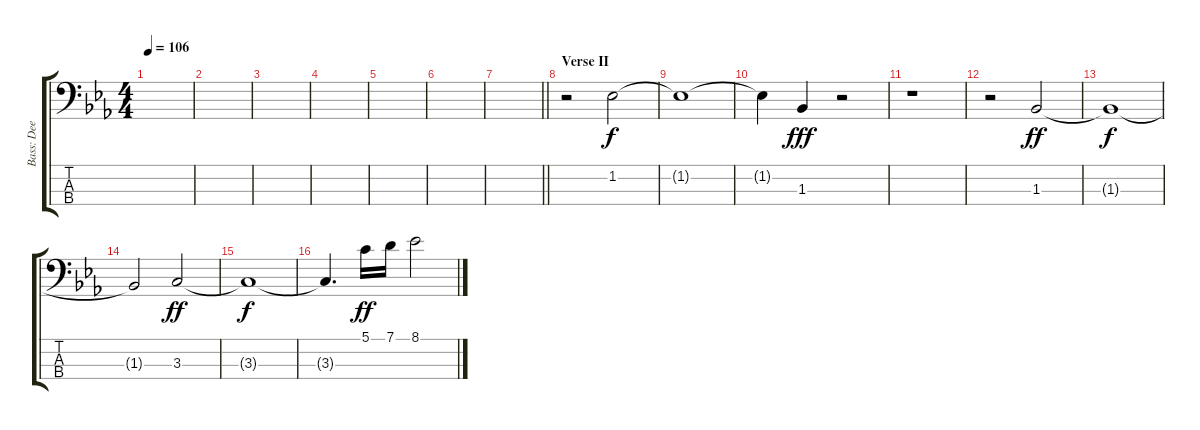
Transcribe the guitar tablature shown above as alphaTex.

\track ("Bass: Dee" "Bass: Dee") {instrument fretlessbass}
\staff {score tabs}
\tuning (G2 D2 A1 E1) {hide}
\ts (4 4)
\tempo 106
\clef f4
\ks eb
|
|
|
|
|
|
\barLineRight lightlight
|
\section ("" "Verse II")
r.2 1.2.2 |
1.2{t}.1{dy f} |
1.2{t}.4 1.3.4{dy fff} r.2 |
r.1 |
r.2 1.3.2{dy ff} |
1.3{t}.1{dy f} |
1.3{t}.2 3.3.2{dy ff} |
3.3{t}.1{dy f} |
3.3{t}.4{d} 5.1.16{dy ff} 7.1.16 8.1.2
